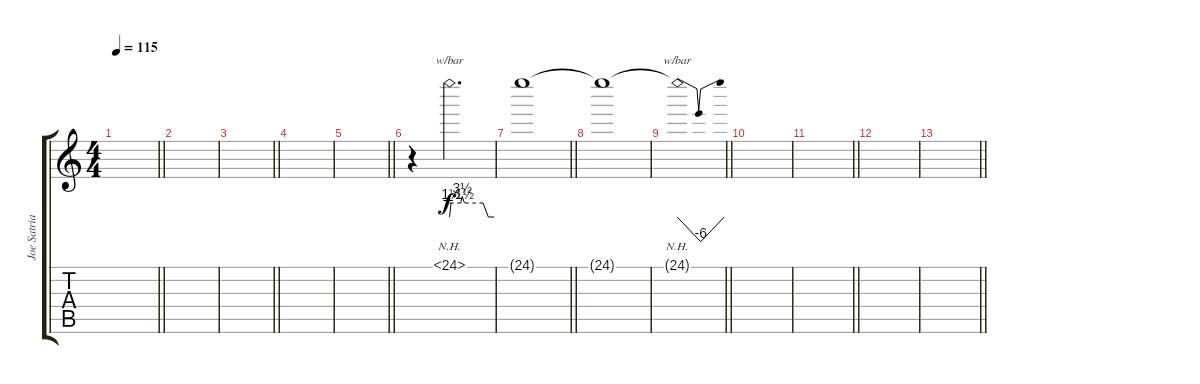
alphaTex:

\track ("Joe Satriani" "Joe Satria") {instrument overdrivenguitar}
\staff {score tabs}
\tuning (E4 B3 G3 D3 A2 E2) {hide}
\ts (4 4)
\tempo 115
\clef g2
\barLineRight lightlight
\ks c
|
|
\barLineRight lightlight
|
|
\barLineRight lightlight
|
r.4 24.1{nh}.2{d tbe (custom default 0 0 2 6 15 6 17 14 20 6 45 6 52 0 60 0)} |
\barLineRight lightlight
24.1{t}.1 |
24.1{t}.1 |
\barLineRight lightlight
24.1{nh t}.1{tbe (dip default 0 0 30 -24 55 -24 60 0)} |
|
\barLineRight lightlight
|
|
\barLineRight lightlight
